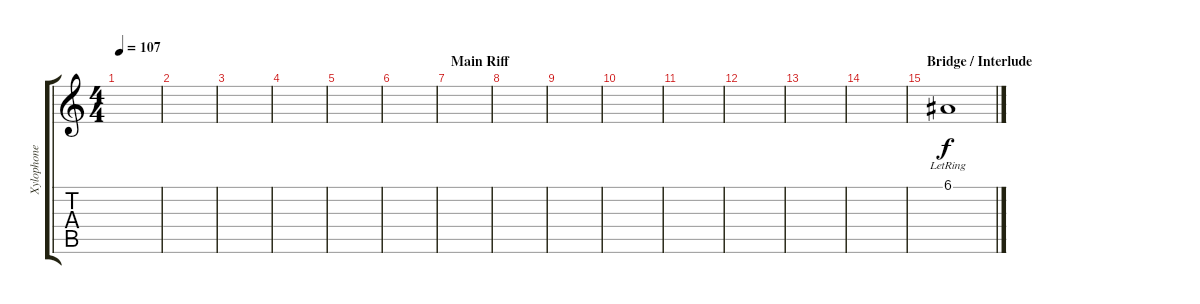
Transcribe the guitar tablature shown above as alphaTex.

\track ("Xylophone" "Xylophone") {instrument glockenspiel}
\staff {score tabs}
\tuning (E4 B3 G3 D3 A2 E2) {hide}
\ts (4 4)
\tempo 107
\clef g2
\ks c
|
|
|
|
|
|
\section ("" "Main Riff")
|
|
|
|
|
|
|
|
\section ("" "Bridge / Interlude")
6.1{lr}.1
